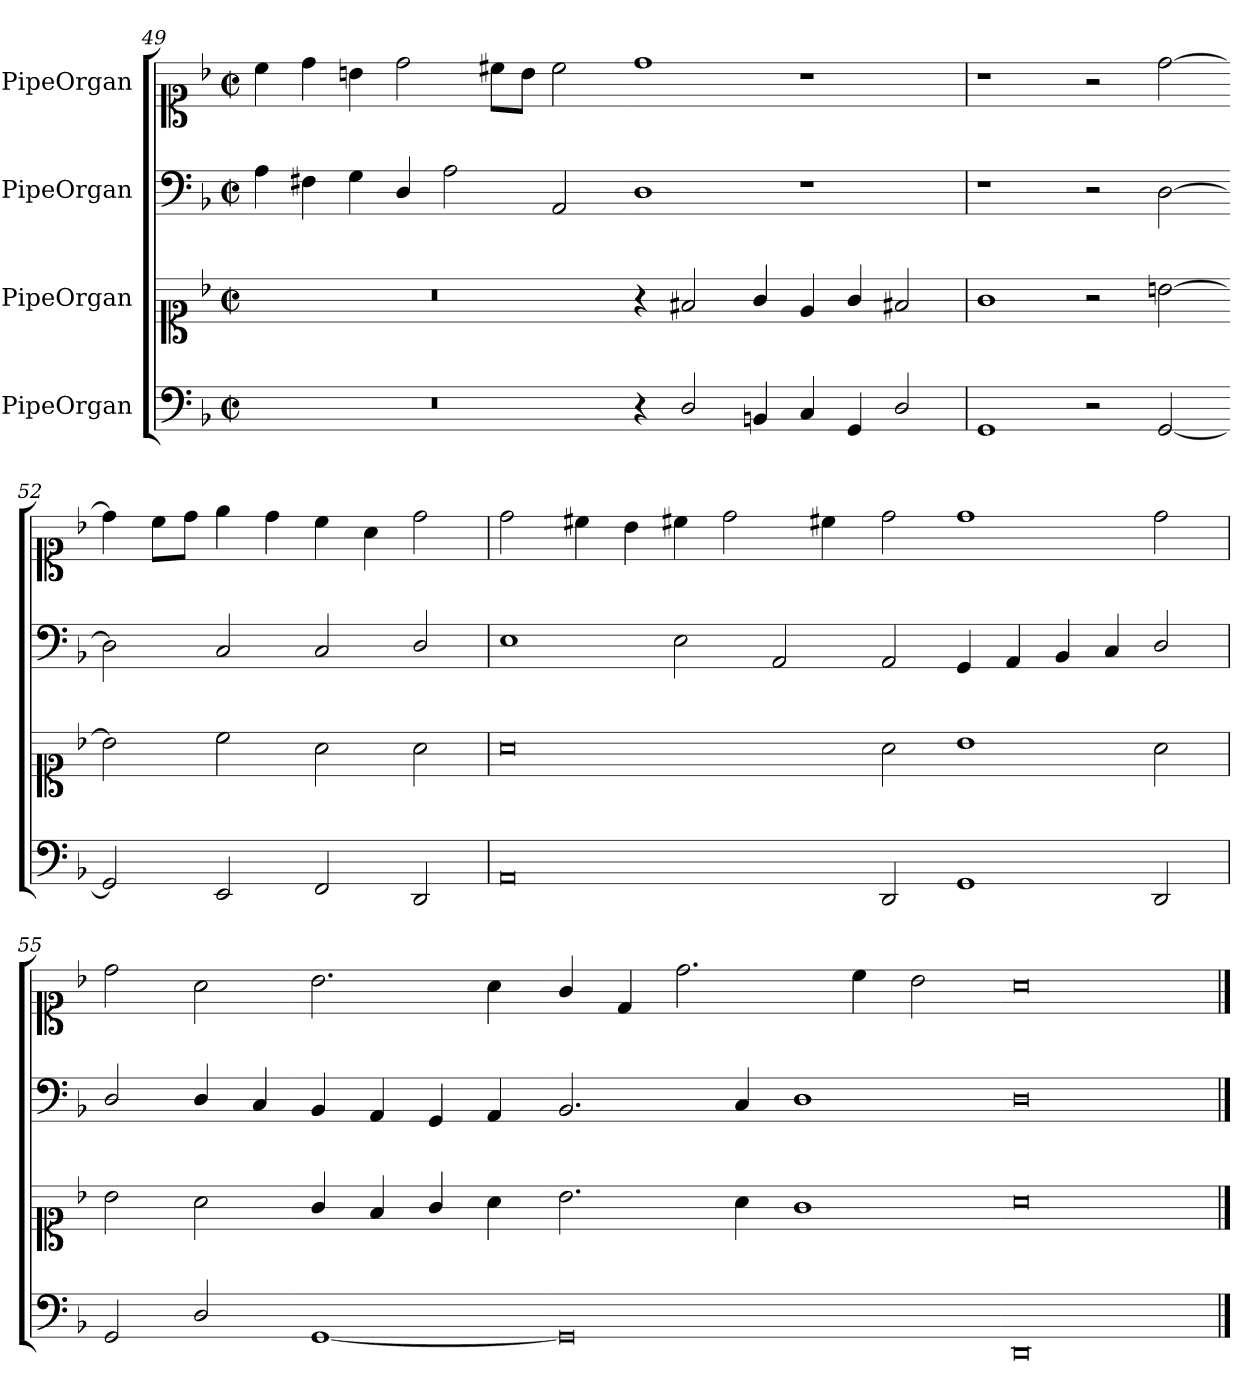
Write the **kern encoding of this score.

**kern	**kern	**kern	**kern
*part4	*part3	*part2	*part1
*staff4	*staff3	*staff2	*staff1
*I"PipeOrgan	*I"PipeOrgan	*I"PipeOrgan	*I"PipeOrgan
*clefF4	*clefC1	*clefF4	*clefC1
*k[b-]	*k[b-]	*k[b-]	*k[b-]
*M2/1	*M2/1	*M2/1	*M2/1
*met(c|)	*met(c|)	*met(c|)	*met(c|)
=49	=49	=49	=49
0r	0r	4A\	4cc\
.	.	4F#X\	4dd\
.	.	4G\	4bn\
.	.	4D/	2dd\
.	.	2A\	.
.	.	.	8cc#X\L
.	.	.	8b\J
.	.	2AA/	2cc#\
=50-	=50-	=50-	=50-
4r	4r	1D	1dd
2D/	2f#X/	.	.
4BBn/	4g/	.	.
4C/	4e/	1r	1r
4GG/	4g/	.	.
2D/	2f#X/	.	.
=51	=51	=51	=51
1GG	1g	1r	1r
2r	2r	2r	2r
[2GG/	[2bn\	[2D\	[2dd\
=52-	=52-	=52-	=52-
2GG/]	2b\]	2D\]	4dd\]
.	.	.	8cc\L
.	.	.	8dd\J
2EE/	2cc\	2C/	4ee\
.	.	.	4dd\
2FF/	2a\	2C/	4cc\
.	.	.	4a\
2DD/	2a\	2D/	2dd\
=53	=53	=53	=53
0AA	0a	1E	2dd\
.	.	.	4cc#X\
.	.	.	4b-\
.	.	2E\	4cc#X\
.	.	.	2dd\
.	.	2AA/	.
.	.	.	4cc#X\
=54-	=54-	=54-	=54-
2DD/	2a\	2AA/	2dd\
1GG	1b-	4GG/	1dd
.	.	4AA/	.
.	.	4BB-/	.
.	.	4C/	.
2DD/	2a\	2D/	2dd\
=55	=55	=55	=55
2GG/	2b-\	2D/	2dd\
2D/	2a\	4D/	2a\
.	.	4C/	.
[1GG	4g/	4BB-/	2.b-\
.	4f/	4AA/	.
.	4g/	4GG/	.
.	4a\	4AA/	4a\
=56-	=56-	=56-	=56-
0GG]	2.b-\	2.BB-/	4g/
.	.	.	4d/
.	.	.	2.dd\
.	4a\	4C/	.
.	1g	1D	.
.	.	.	4cc\
.	.	.	2b-\
=57-	=57-	=57-	=57-
0DD	0a	0D	0a
==	==	==	==
*-	*-	*-	*-
